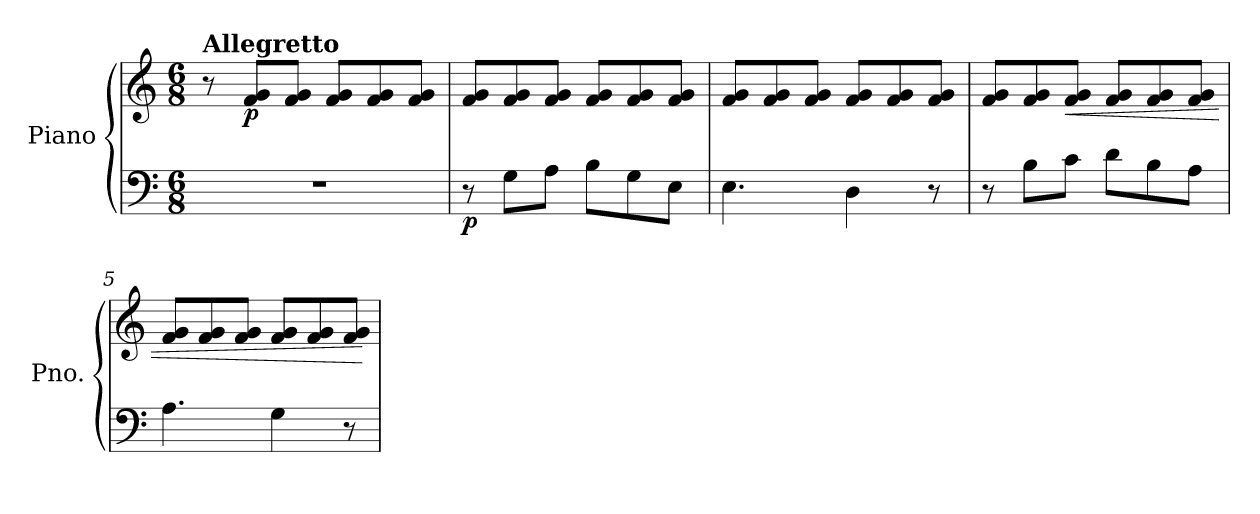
**kern	**kern	**dynam
*part1	*part1	*part1
*staff2	*staff1	*staff1/2
*I"Piano	*	*
*I'Pno.	*	*
*clefF4	*clefG2	*
*k[]	*k[]	*
*M6/8	*M6/8	*
*MM105	*MM105	*
=1	=1	=1
!	!LO:TX:a:B:t=Allegretto	!
2.r	8r	.
!	!	!LO:DY:b
.	8f/ 8g/L	p
.	8f/ 8g/J	.
.	8f/ 8g/L	.
.	8f/ 8g/	.
.	8f/ 8g/J	.
=2	=2	=2
!	!	!LO:DY:b=2
8r	8f/ 8g/L	p
8G\L	8f/ 8g/	.
8A\J	8f/ 8g/J	.
8B\L	8f/ 8g/L	.
8G\	8f/ 8g/	.
8E\J	8f/ 8g/J	.
=3	=3	=3
4.E\	8f/ 8g/L	.
.	8f/ 8g/	.
.	8f/ 8g/J	.
4D\	8f/ 8g/L	.
.	8f/ 8g/	.
8r	8f/ 8g/J	.
=4	=4	=4
8r	8f/ 8g/L	.
8B\L	8f/ 8g/	.
!	!	!LO:HP:b
8c\J	8f/ 8g/J	<
8d\L	8f/ 8g/L	.
8B\	8f/ 8g/	.
8A\J	8f/ 8g/J	.
=5	=5	=5
4.A\	8f/ 8g/L	.
.	8f/ 8g/	.
.	8f/ 8g/J	.
4G\	8f/ 8g/L	.
.	8f/ 8g/	.
8r	8f/ 8g/J	.
.	.	[
=	=	=
*-	*-	*-
